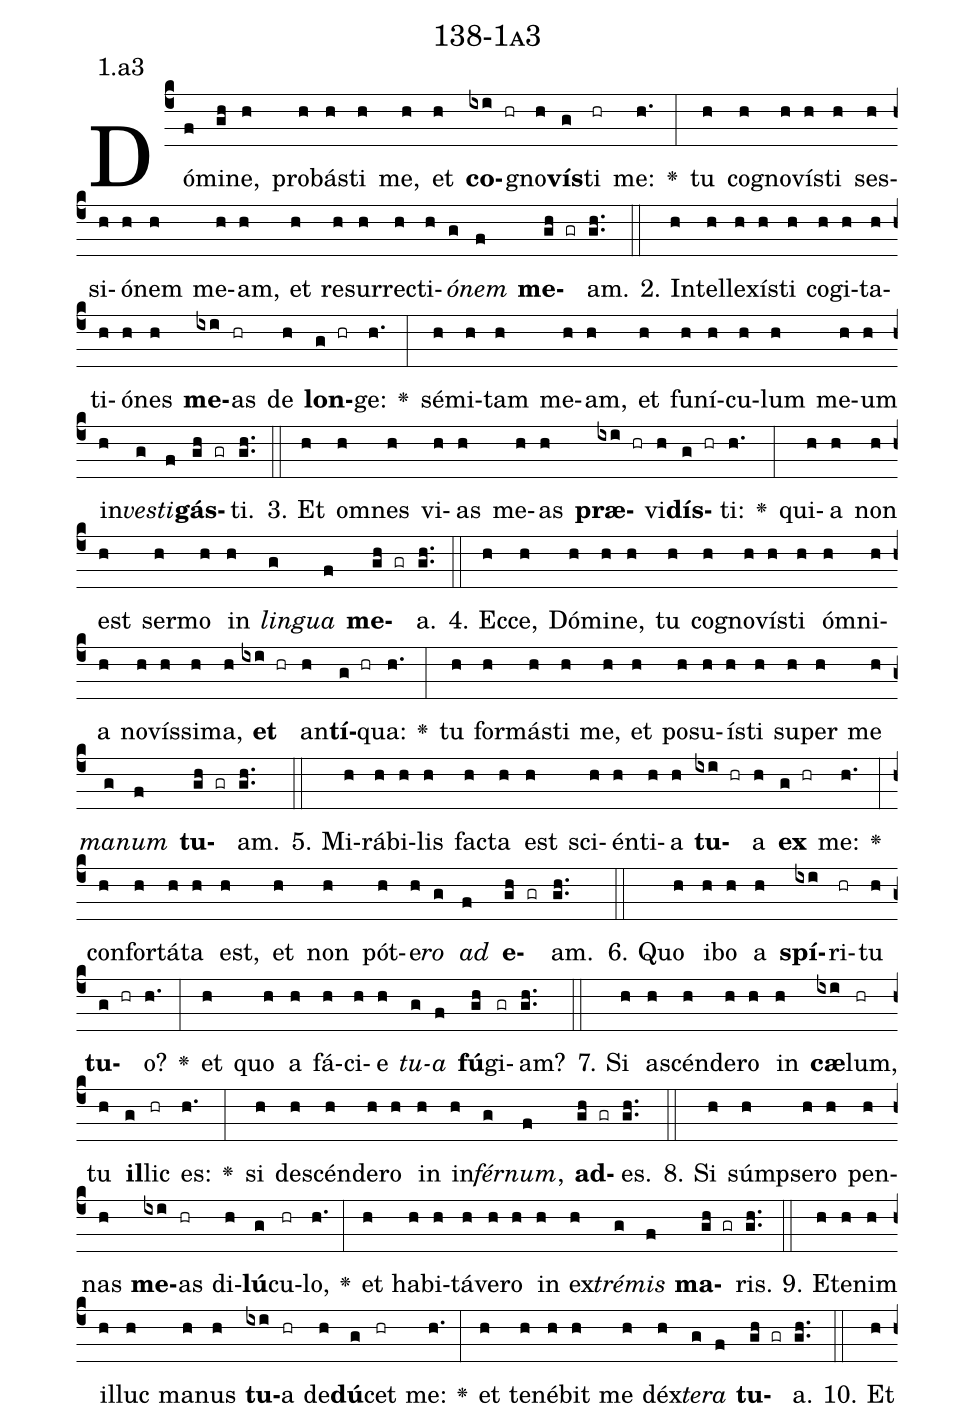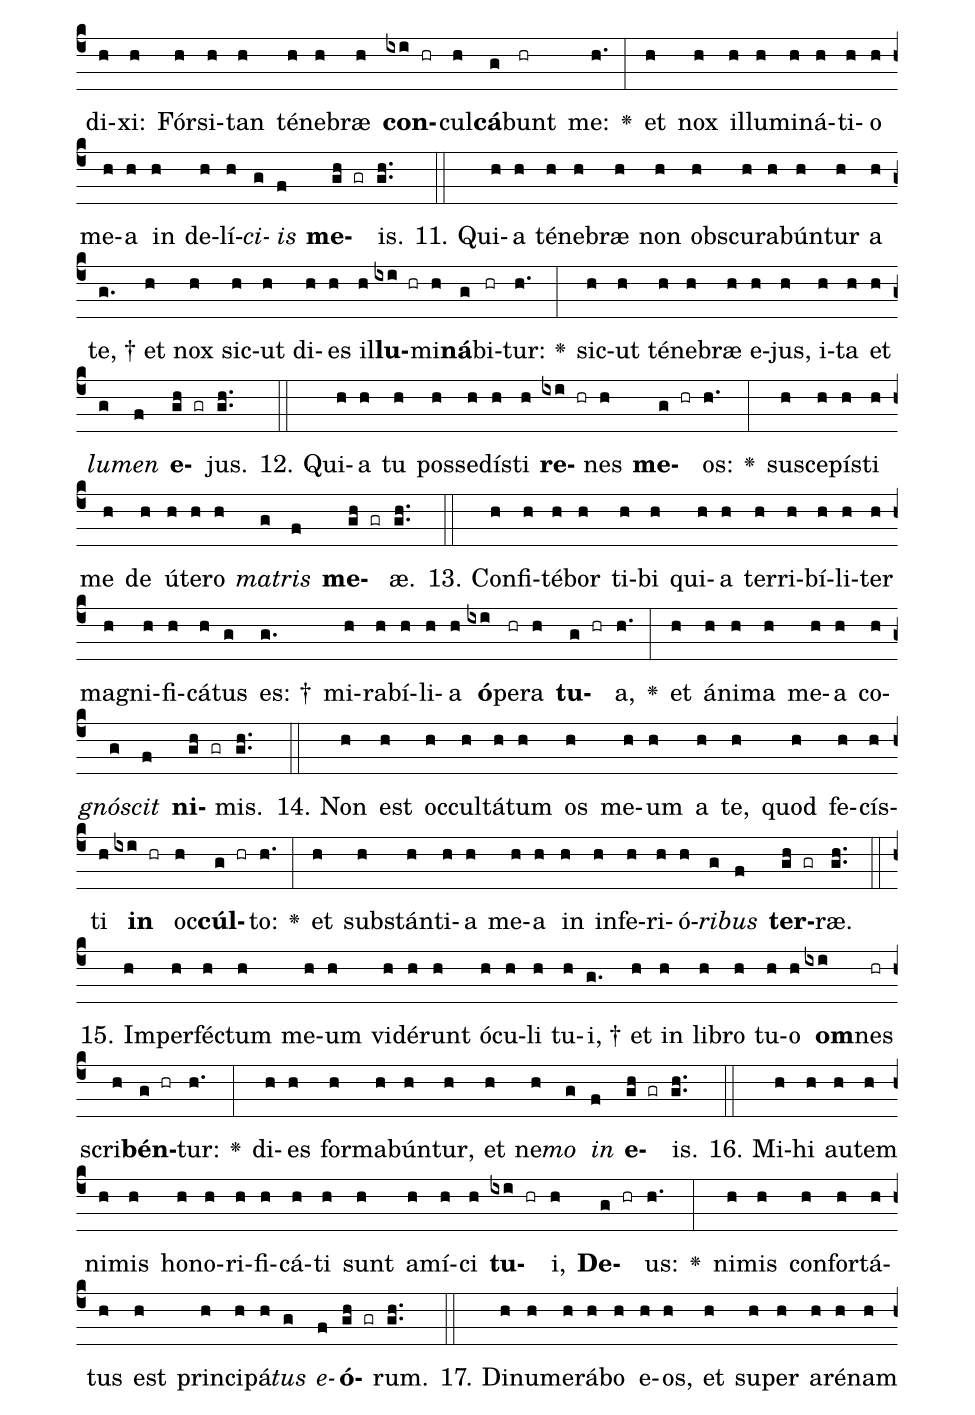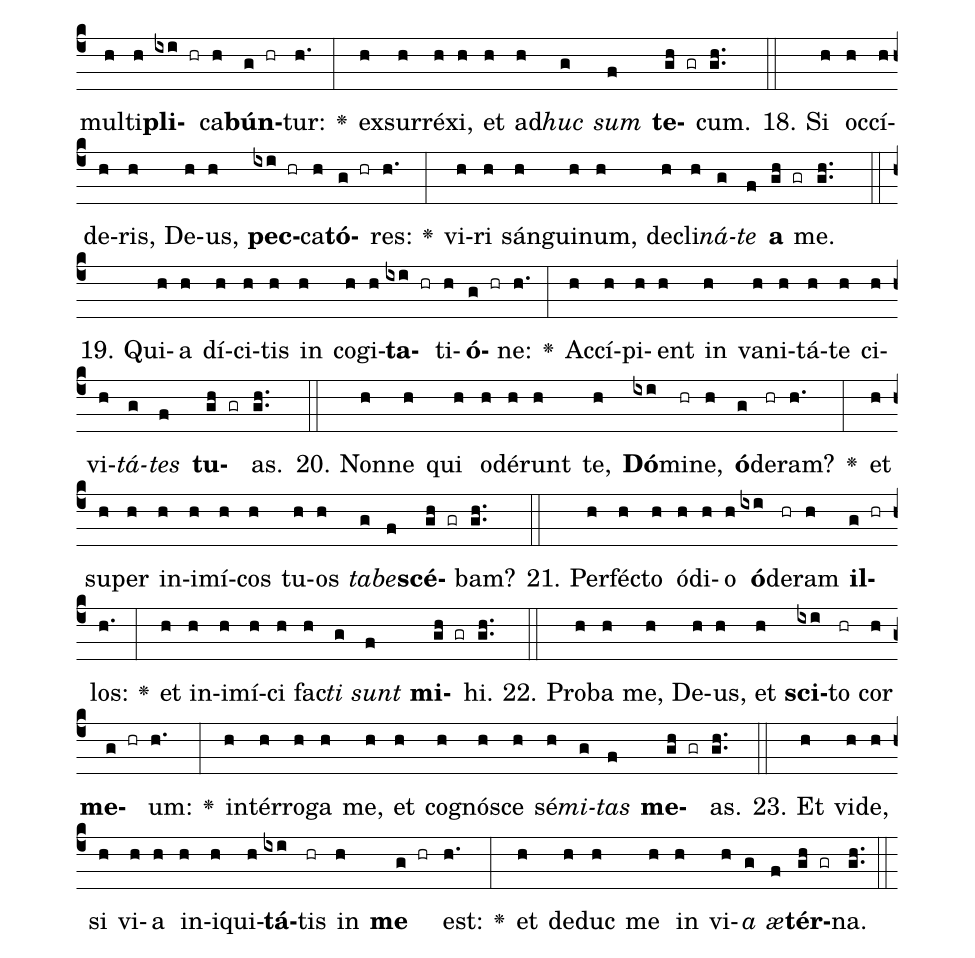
name: 138-1a3;
annotation: 1.a3;
%%
(c4)Dó(f)mi(gh)ne,(h) pro(h)bás(h)ti(h) me,(h) et(h) <b>co</b>(ixi hr)gno(h)<b>vís</b>(g)ti(hr) me:(h.) <v>\greheightstar</v>(:) tu(h) co(h)gno(h)vís(h)ti(h) ses(h)si(h)ó(h)nem(h) me(h)am,(h) et(h) re(h)sur(h)rec(h)ti(h)<i>ó</i>(g)<i>nem</i>(f) <b>me</b>(gh gr)am.(gh..) (::)
2. In(h)tel(h)le(h)xís(h)ti(h) co(h)gi(h)ta(h)ti(h)ó(h)nes(h) <b>me</b>(ixi)as(hr) de(h) <b>lon</b>(g hr)ge:(h.) <v>\greheightstar</v>(:) sé(h)mi(h)tam(h) me(h)am,(h) et(h) fu(h)ní(h)cu(h)lum(h) me(h)um(h) in(h)<i>ves</i>(g)<i>ti</i>(f)<b>gás</b>(gh gr)ti.(gh..) (::)
3. Et(h) om(h)nes(h) vi(h)as(h) me(h)as(h) <b>præ</b>(ixi hr)vi(h)<b>dís</b>(g hr)ti:(h.) <v>\greheightstar</v>(:) qui(h)a(h) non(h) est(h) ser(h)mo(h) in(h) <i>lin</i>(g)<i>gua</i>(f) <b>me</b>(gh gr)a.(gh..) (::)
4. Ec(h)ce,(h) Dó(h)mi(h)ne,(h) tu(h) co(h)gno(h)vís(h)ti(h) óm(h)ni(h)a(h) no(h)vís(h)si(h)ma,(h) <b>et</b>(ixi hr) an(h)<b>tí</b>(g hr)qua:(h.) <v>\greheightstar</v>(:) tu(h) for(h)más(h)ti(h) me,(h) et(h) po(h)su(h)ís(h)ti(h) su(h)per(h) me(h) <i>ma</i>(g)<i>num</i>(f) <b>tu</b>(gh gr)am.(gh..) (::)
5. Mi(h)rá(h)bi(h)lis(h) fac(h)ta(h) est(h) sci(h)én(h)ti(h)a(h) <b>tu</b>(ixi hr)a(h) <b>ex</b>(g hr) me:(h.) <v>\greheightstar</v>(:) con(h)for(h)tá(h)ta(h) est,(h) et(h) non(h) pót(h)e(h)<i>ro</i>(g) <i>ad</i>(f) <b>e</b>(gh gr)am.(gh..) (::)
6. Quo(h) i(h)bo(h) a(h) <b>spí</b>(ixi)ri(hr)tu(h) <b>tu</b>(g hr)o?(h.) <v>\greheightstar</v>(:) et(h) quo(h) a(h) fá(h)ci(h)e(h) <i>tu</i>(g)<i>a</i>(f) <b>fú</b>(gh)gi(gr)am?(gh..) (::)
7. Si(h) a(h)scén(h)de(h)ro(h) in(h) <b>cæ</b>(ixi)lum,(hr) tu(h) <b>il</b>(g)lic(hr) es:(h.) <v>\greheightstar</v>(:) si(h) de(h)scén(h)de(h)ro(h) in(h) in(h)<i>fér</i>(g)<i>num</i>,(f) <b>ad</b>(gh gr)es.(gh..) (::)
8. Si(h) súmp(h)se(h)ro(h) pen(h)nas(h) <b>me</b>(ixi)as(hr) di(h)<b>lú</b>(g)cu(hr)lo,(h.) <v>\greheightstar</v>(:) et(h) ha(h)bi(h)tá(h)ve(h)ro(h) in(h) ex(h)<i>tré</i>(g)<i>mis</i>(f) <b>ma</b>(gh gr)ris.(gh..) (::)
9. Et(h)e(h)nim(h) il(h)luc(h) ma(h)nus(h) <b>tu</b>(ixi)a(hr) de(h)<b>dú</b>(g)cet(hr) me:(h.) <v>\greheightstar</v>(:) et(h) te(h)né(h)bit(h) me(h) déx(h)<i>te</i>(g)<i>ra</i>(f) <b>tu</b>(gh gr)a.(gh..) (::)
10. Et(h) di(h)xi:(h) Fór(h)si(h)tan(h) té(h)ne(h)bræ(h) <b>con</b>(ixi hr)cul(h)<b>cá</b>(g)bunt(hr) me:(h.) <v>\greheightstar</v>(:) et(h) nox(h) il(h)lu(h)mi(h)ná(h)ti(h)o(h) me(h)a(h) in(h) de(h)lí(h)<i>ci</i>(g)<i>is</i>(f) <b>me</b>(gh gr)is.(gh..) (::)
11. Qui(h)a(h) té(h)ne(h)bræ(h) non(h) obs(h)cu(h)ra(h)bún(h)tur(h) a(h) te, †(g.) et(h) nox(h) sic(h)ut(h) di(h)es(h) il(h)<b>lu</b>(ixi hr)mi(h)<b>ná</b>(g)bi(hr)tur:(h.) <v>\greheightstar</v>(:) sic(h)ut(h) té(h)ne(h)bræ(h) e(h)jus,(h) i(h)ta(h) et(h) <i>lu</i>(g)<i>men</i>(f) <b>e</b>(gh gr)jus.(gh..) (::)
12. Qui(h)a(h) tu(h) pos(h)se(h)dís(h)ti(h) <b>re</b>(ixi hr)nes(h) <b>me</b>(g hr)os:(h.) <v>\greheightstar</v>(:) su(h)sce(h)pís(h)ti(h) me(h) de(h) ú(h)te(h)ro(h) <i>ma</i>(g)<i>tris</i>(f) <b>me</b>(gh gr)æ.(gh..) (::)
13. Con(h)fi(h)té(h)bor(h) ti(h)bi(h) qui(h)a(h) ter(h)ri(h)bí(h)li(h)ter(h) ma(h)gni(h)fi(h)cá(h)tus(g) es: †(g.) mi(h)ra(h)bí(h)li(h)a(h) <b>ó</b>(ixi)pe(hr)ra(h) <b>tu</b>(g hr)a,(h.) <v>\greheightstar</v>(:) et(h) á(h)ni(h)ma(h) me(h)a(h) co(h)<i>gnó</i>(g)<i>scit</i>(f) <b>ni</b>(gh gr)mis.(gh..) (::)
14. Non(h) est(h) oc(h)cul(h)tá(h)tum(h) os(h) me(h)um(h) a(h) te,(h) quod(h) fe(h)cís(h)ti(h) <b>in</b>(ixi hr) oc(h)<b>cúl</b>(g hr)to:(h.) <v>\greheightstar</v>(:) et(h) sub(h)stán(h)ti(h)a(h) me(h)a(h) in(h) in(h)fe(h)ri(h)ó(h)<i>ri</i>(g)<i>bus</i>(f) <b>ter</b>(gh gr)ræ.(gh..) (::)
15. Im(h)per(h)féc(h)tum(h) me(h)um(h) vi(h)dé(h)runt(h) ó(h)cu(h)li(h) tu(h)i, †(g.) et(h) in(h) li(h)bro(h) tu(h)o(h) <b>om</b>(ixi)nes(hr) scri(h)<b>bén</b>(g hr)tur:(h.) <v>\greheightstar</v>(:) di(h)es(h) for(h)ma(h)bún(h)tur,(h) et(h) ne(h)<i>mo</i>(g) <i>in</i>(f) <b>e</b>(gh gr)is.(gh..) (::)
16. Mi(h)hi(h) au(h)tem(h) ni(h)mis(h) ho(h)no(h)ri(h)fi(h)cá(h)ti(h) sunt(h) a(h)mí(h)ci(h) <b>tu</b>(ixi hr)i,(h) <b>De</b>(g hr)us:(h.) <v>\greheightstar</v>(:) ni(h)mis(h) con(h)for(h)tá(h)tus(h) est(h) prin(h)ci(h)pá(h)<i>tus</i>(g) <i>e</i>(f)<b>ó</b>(gh gr)rum.(gh..) (::)
17. Di(h)nu(h)me(h)rá(h)bo(h) e(h)os,(h) et(h) su(h)per(h) a(h)ré(h)nam(h) mul(h)ti(h)<b>pli</b>(ixi hr)ca(h)<b>bún</b>(g hr)tur:(h.) <v>\greheightstar</v>(:) ex(h)sur(h)ré(h)xi,(h) et(h) ad(h)<i>huc</i>(g) <i>sum</i>(f) <b>te</b>(gh gr)cum.(gh..) (::)
18. Si(h) oc(h)cí(h)de(h)ris,(h) De(h)us,(h) <b>pec</b>(ixi hr)ca(h)<b>tó</b>(g hr)res:(h.) <v>\greheightstar</v>(:) vi(h)ri(h) sán(h)gui(h)num,(h) de(h)cli(h)<i>ná</i>(g)<i>te</i>(f) <b>a</b>(gh gr) me.(gh..) (::)
19. Qui(h)a(h) dí(h)ci(h)tis(h) in(h) co(h)gi(h)<b>ta</b>(ixi hr)ti(h)<b>ó</b>(g hr)ne:(h.) <v>\greheightstar</v>(:) Ac(h)cí(h)pi(h)ent(h) in(h) va(h)ni(h)tá(h)te(h) ci(h)vi(h)<i>tá</i>(g)<i>tes</i>(f) <b>tu</b>(gh gr)as.(gh..) (::)
20. Non(h)ne(h) qui(h) o(h)dé(h)runt(h) te,(h) <b>Dó</b>(ixi)mi(hr)ne,(h) <b>ó</b>(g)de(hr)ram?(h.) <v>\greheightstar</v>(:) et(h) su(h)per(h) in(h)i(h)mí(h)cos(h) tu(h)os(h) <i>ta</i>(g)<i>be</i>(f)<b>scé</b>(gh gr)bam?(gh..) (::)
21. Per(h)féc(h)to(h) ó(h)di(h)o(h) <b>ó</b>(ixi)de(hr)ram(h) <b>il</b>(g hr)los:(h.) <v>\greheightstar</v>(:) et(h) in(h)i(h)mí(h)ci(h) fac(h)<i>ti</i>(g) <i>sunt</i>(f) <b>mi</b>(gh gr)hi.(gh..) (::)
22. Pro(h)ba(h) me,(h) De(h)us,(h) et(h) <b>sci</b>(ixi)to(hr) cor(h) <b>me</b>(g hr)um:(h.) <v>\greheightstar</v>(:) in(h)tér(h)ro(h)ga(h) me,(h) et(h) co(h)gnó(h)sce(h) sé(h)<i>mi</i>(g)<i>tas</i>(f) <b>me</b>(gh gr)as.(gh..) (::)
23. Et(h) vi(h)de,(h) si(h) vi(h)a(h) in(h)i(h)qui(h)<b>tá</b>(ixi)tis(hr) in(h) <b>me</b>(g hr) est:(h.) <v>\greheightstar</v>(:) et(h) de(h)duc(h) me(h) in(h) vi(h)<i>a</i>(g) <i>æ</i>(f)<b>tér</b>(gh gr)na.(gh..) (::)
